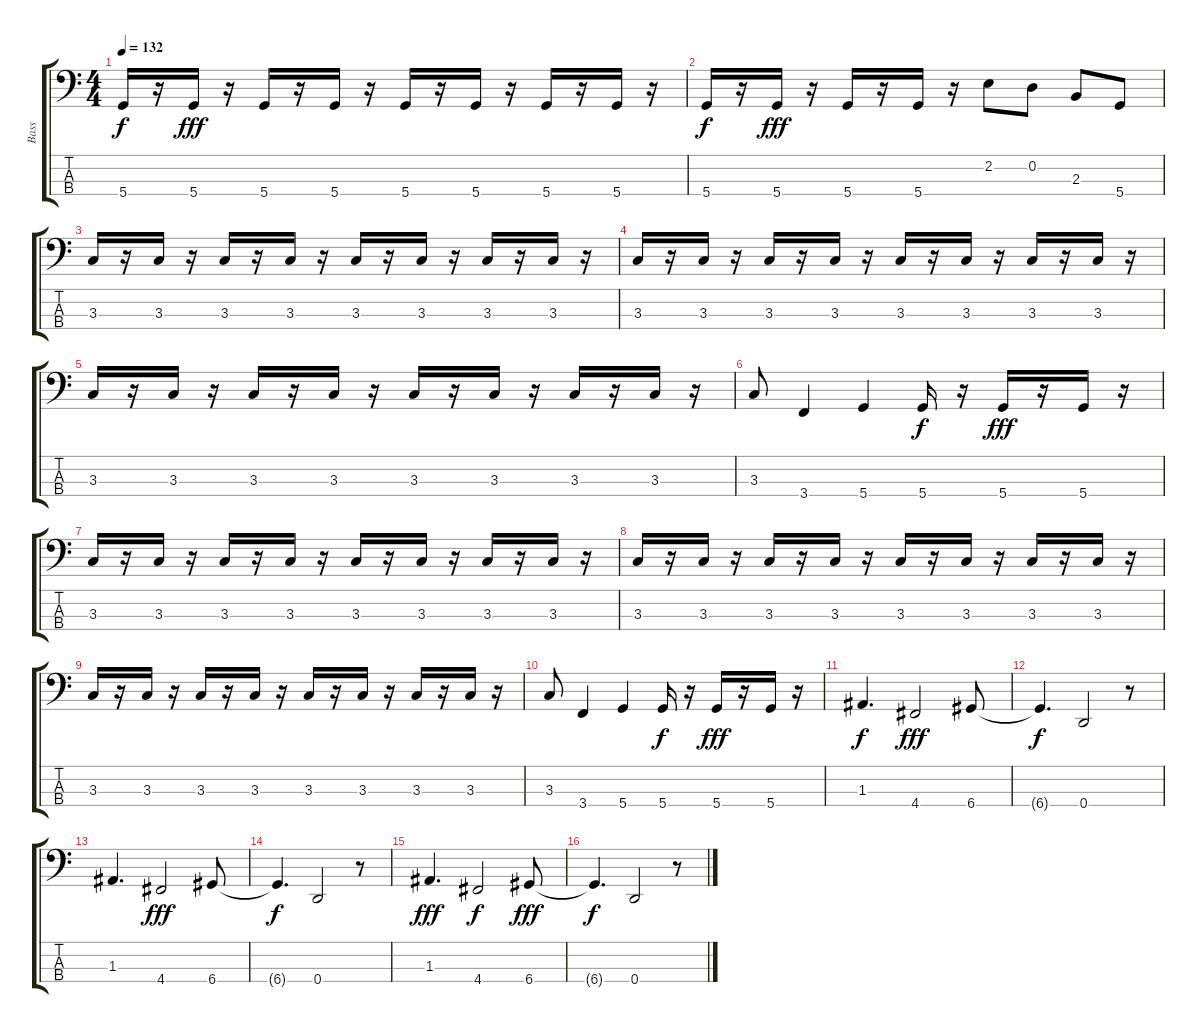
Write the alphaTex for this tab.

\track ("Bass" "Bass") {instrument electricbassfinger}
\staff {score tabs}
\tuning (G2 D2 A1 D1) {hide}
\ts (4 4)
\tempo 132
\clef f4
\ks c
5.4{t}.16{dy f} r.16 5.4.16{dy fff} r.16 5.4.16 r.16 5.4.16 r.16 5.4.16 r.16 5.4.16 r.16 5.4.16 r.16 5.4.16 r.16 |
5.4.16{dy f} r.16 5.4.16{dy fff} r.16 5.4.16 r.16 5.4.16 r.16 2.2.8 0.2.8 2.3.8 5.4.8 |
3.3.16 r.16 3.3.16 r.16 3.3.16 r.16 3.3.16 r.16 3.3.16 r.16 3.3.16 r.16 3.3.16 r.16 3.3.16 r.16 |
3.3.16 r.16 3.3.16 r.16 3.3.16 r.16 3.3.16 r.16 3.3.16 r.16 3.3.16 r.16 3.3.16 r.16 3.3.16 r.16 |
3.3.16 r.16 3.3.16 r.16 3.3.16 r.16 3.3.16 r.16 3.3.16 r.16 3.3.16 r.16 3.3.16 r.16 3.3.16 r.16 |
3.3.8 3.4.4 5.4.4 5.4.16{dy f} r.16 5.4.16{dy fff} r.16 5.4.16 r.16 |
3.3.16 r.16 3.3.16 r.16 3.3.16 r.16 3.3.16 r.16 3.3.16 r.16 3.3.16 r.16 3.3.16 r.16 3.3.16 r.16 |
3.3.16 r.16 3.3.16 r.16 3.3.16 r.16 3.3.16 r.16 3.3.16 r.16 3.3.16 r.16 3.3.16 r.16 3.3.16 r.16 |
3.3.16 r.16 3.3.16 r.16 3.3.16 r.16 3.3.16 r.16 3.3.16 r.16 3.3.16 r.16 3.3.16 r.16 3.3.16 r.16 |
3.3.8 3.4.4 5.4.4 5.4.16{dy f} r.16 5.4.16{dy fff} r.16 5.4.16 r.16 |
1.3.4{d dy f} 4.4.2{dy fff} 6.4.8 |
6.4{t}.4{d dy f} 0.4.2 r.8 |
1.3.4{d} 4.4.2{dy fff} 6.4.8 |
6.4{t}.4{d dy f} 0.4.2 r.8 |
1.3.4{d dy fff} 4.4.2{dy f} 6.4.8{dy fff} |
6.4{t}.4{d dy f} 0.4.2 r.8
